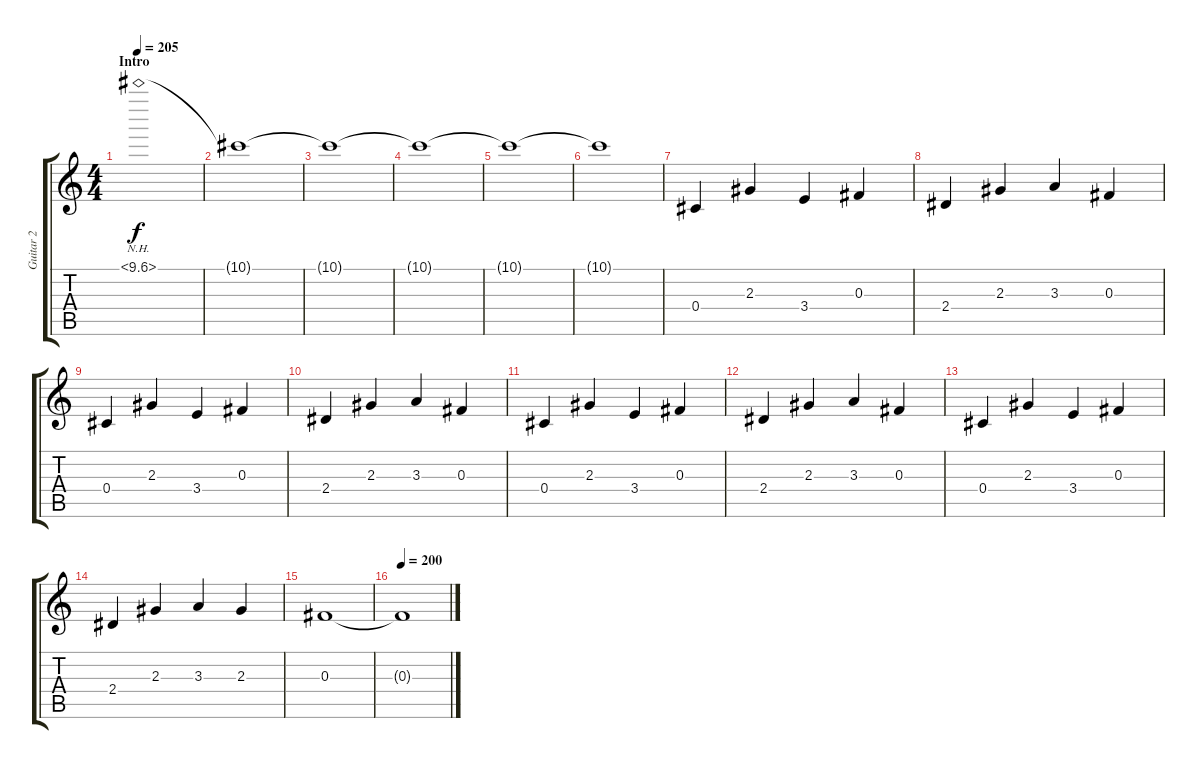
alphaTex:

\track ("Guitar 2" "Guitar 2") {instrument distortionguitar}
\staff {score tabs}
\tuning (Eb4 Bb3 Gb3 Db3 Ab2 Db2) {hide}
\ts (4 4)
\section ("" "Intro")
\tempo 205
\tempo 165
\tempo 205
\clef g2
\ks c
10.1{nh}.1{dy f instrument distortionguitar} |
10.1{t}.1 |
10.1{t}.1 |
10.1{t}.1 |
10.1{t}.1 |
10.1{t}.1 |
0.4.4 2.3.4 3.4.4 0.3.4 |
2.4.4 2.3.4 3.3.4 0.3.4 |
0.4.4 2.3.4 3.4.4 0.3.4 |
2.4.4 2.3.4 3.3.4 0.3.4 |
0.4.4 2.3.4 3.4.4 0.3.4 |
2.4.4 2.3.4 3.3.4 0.3.4 |
0.4.4 2.3.4 3.4.4 0.3.4 |
2.4.4 2.3.4 3.3.4 2.3.4 |
0.3.1 |
\tempo 200
0.3{t}.1
